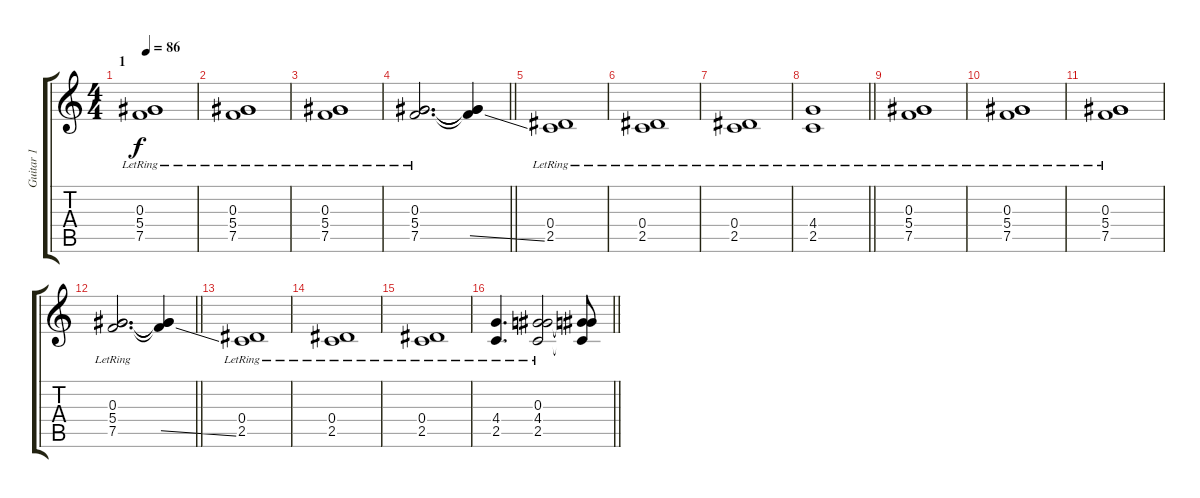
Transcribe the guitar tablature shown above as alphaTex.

\track ("Guitar 1 " "Guitar 1 ") {instrument distortionguitar}
\staff {score tabs}
\tuning (F4 C4 Ab3 Eb3 Bb2 F2) {hide}
\ts (4 4)
\section ("" "1")
\tempo 86
\clef g2
\ks c
(0.3{lr} 5.4{lr} 7.5{lr}).1{dy f instrument distortionguitar} |
(0.3{lr} 5.4{lr} 7.5{lr}).1 |
(0.3{lr} 5.4{lr} 7.5{lr}).1 |
\barLineRight lightlight
(0.3{lr} 5.4{lr} 7.5{lr}).2{d} (0.3{t} 5.4{t} 7.5{ss t}).4 |
(0.4{lr} 2.5{lr}).1 |
(0.4{lr} 2.5{lr}).1 |
(0.4{lr} 2.5{lr}).1 |
\barLineRight lightlight
(4.4{lr} 2.5{lr}).1 |
\section ("" "")
(0.3{lr} 5.4{lr} 7.5{lr}).1 |
(0.3{lr} 5.4{lr} 7.5{lr}).1 |
(0.3{lr} 5.4{lr} 7.5{lr}).1 |
\barLineRight lightlight
(0.3{lr} 5.4{lr} 7.5{lr}).2{d} (0.3{t} 5.4{t} 7.5{ss t}).4 |
(0.4{lr} 2.5{lr}).1 |
(0.4{lr} 2.5{lr}).1 |
(0.4{lr} 2.5{lr}).1 |
\barLineRight lightlight
(4.4{lr} 2.5{lr}).4{d} (0.3{lr} 4.4{lr} 2.5{lr}).2 (0.3{t} 4.4{t} 2.5{t}).8
